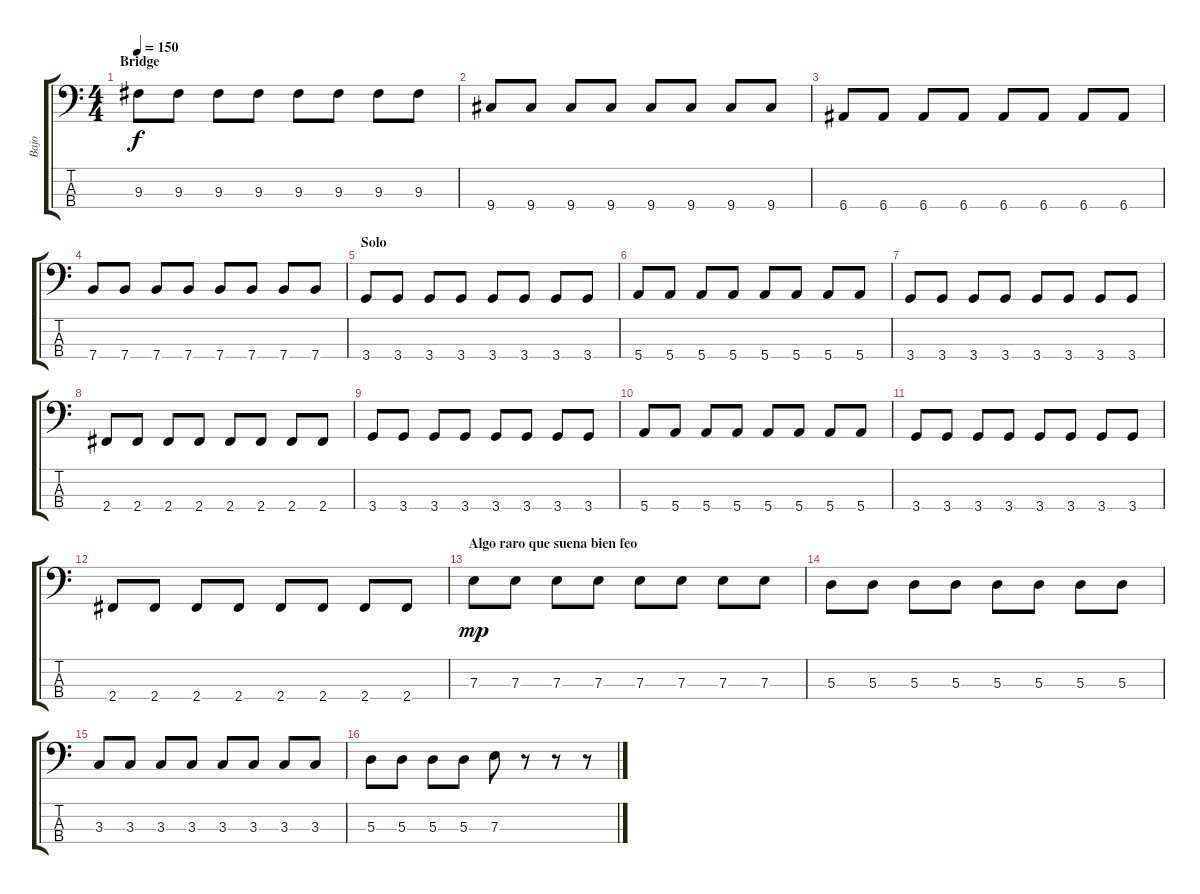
\track ("Bajo" "Bajo") {instrument electricbasspick}
\staff {score tabs}
\tuning (G2 D2 A1 E1) {hide}
\ts (4 4)
\section ("" "Bridge")
\tempo 150
\clef f4
\ks c
9.3.8{dy f} 9.3.8 9.3.8 9.3.8 9.3.8 9.3.8 9.3.8 9.3.8 |
9.4.8 9.4.8 9.4.8 9.4.8 9.4.8 9.4.8 9.4.8 9.4.8 |
6.4.8 6.4.8 6.4.8 6.4.8 6.4.8 6.4.8 6.4.8 6.4.8 |
7.4.8 7.4.8 7.4.8 7.4.8 7.4.8 7.4.8 7.4.8 7.4.8 |
\section ("" "Solo")
3.4.8 3.4.8 3.4.8 3.4.8 3.4.8 3.4.8 3.4.8 3.4.8 |
5.4.8 5.4.8 5.4.8 5.4.8 5.4.8 5.4.8 5.4.8 5.4.8 |
3.4.8 3.4.8 3.4.8 3.4.8 3.4.8 3.4.8 3.4.8 3.4.8 |
2.4.8 2.4.8 2.4.8 2.4.8 2.4.8 2.4.8 2.4.8 2.4.8 |
3.4.8 3.4.8 3.4.8 3.4.8 3.4.8 3.4.8 3.4.8 3.4.8 |
5.4.8 5.4.8 5.4.8 5.4.8 5.4.8 5.4.8 5.4.8 5.4.8 |
3.4.8 3.4.8 3.4.8 3.4.8 3.4.8 3.4.8 3.4.8 3.4.8 |
2.4.8 2.4.8 2.4.8 2.4.8 2.4.8 2.4.8 2.4.8 2.4.8 |
\section ("" "Algo raro que suena bien feo")
7.3.8{dy mp} 7.3.8 7.3.8 7.3.8 7.3.8 7.3.8 7.3.8 7.3.8 |
5.3.8 5.3.8 5.3.8 5.3.8 5.3.8 5.3.8 5.3.8 5.3.8 |
3.3.8 3.3.8 3.3.8 3.3.8 3.3.8 3.3.8 3.3.8 3.3.8 |
5.3.8 5.3.8 5.3.8 5.3.8 7.3.8 r.8 r.8 r.8
